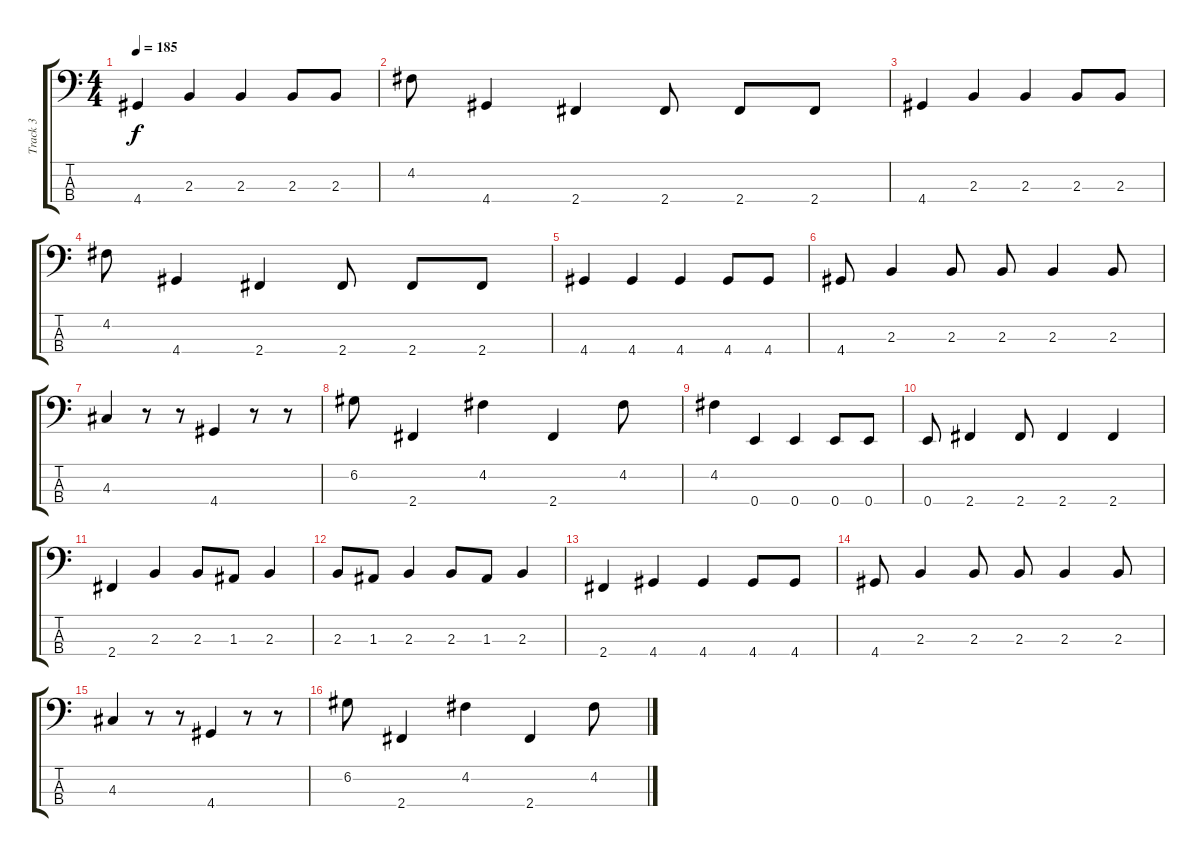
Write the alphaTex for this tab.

\track ("Track 3" "Track 3") {instrument electricbasspick}
\staff {score tabs}
\tuning (G2 D2 A1 E1) {hide}
\ts (4 4)
\tempo 185
\clef f4
\ks c
4.4.4{dy f} 2.3.4 2.3.4 2.3.8 2.3.8 |
4.2.8 4.4.4 2.4.4 2.4.8 2.4.8 2.4.8 |
4.4.4 2.3.4 2.3.4 2.3.8 2.3.8 |
4.2.8 4.4.4 2.4.4 2.4.8 2.4.8 2.4.8 |
4.4.4 4.4.4 4.4.4 4.4.8 4.4.8 |
4.4.8 2.3.4 2.3.8 2.3.8 2.3.4 2.3.8 |
4.3.4 r.8 r.8 4.4.4 r.8 r.8 |
6.2.8 2.4.4 4.2.4 2.4.4 4.2.8 |
4.2.4 0.4.4 0.4.4 0.4.8 0.4.8 |
0.4.8 2.4.4 2.4.8 2.4.4 2.4.4 |
2.4.4 2.3.4 2.3.8 1.3.8 2.3.4 |
2.3.8 1.3.8 2.3.4 2.3.8 1.3.8 2.3.4 |
2.4.4 4.4.4 4.4.4 4.4.8 4.4.8 |
4.4.8 2.3.4 2.3.8 2.3.8 2.3.4 2.3.8 |
4.3.4 r.8 r.8 4.4.4 r.8 r.8 |
6.2.8 2.4.4 4.2.4 2.4.4 4.2.8
